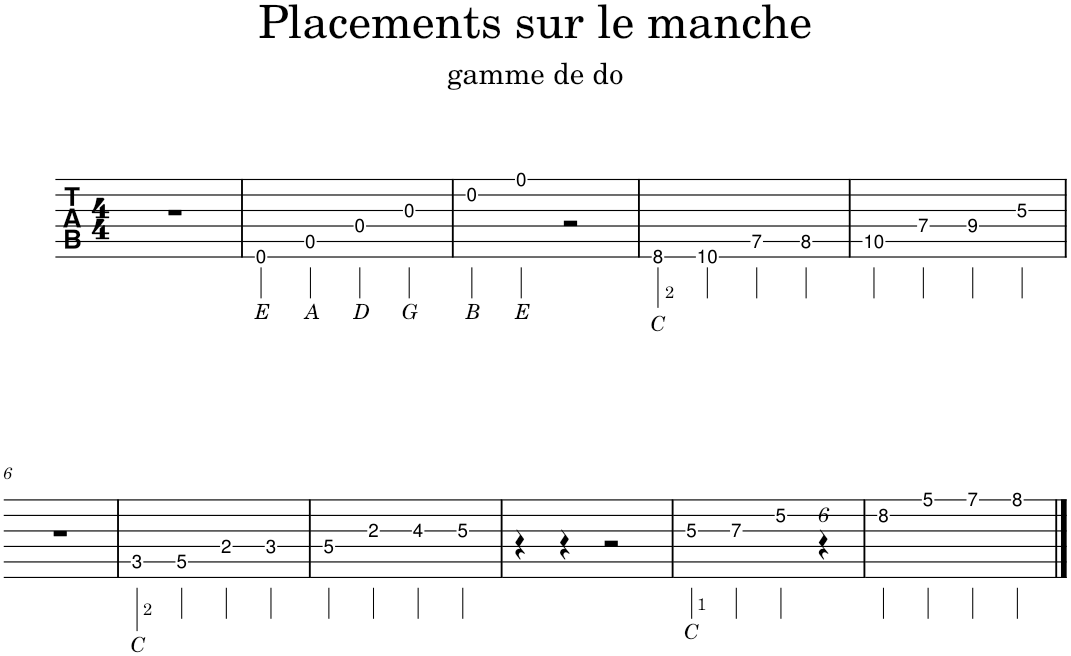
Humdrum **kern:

**kern
*part1
*staff1
*I"Guitare Classique
*I'Guit.
*stria6
*
*k[]
*M4/4
=1
1r
=2
!LO:TX:b:i:t=E
4EE\
!LO:TX:b:i:t=A
4AA\
!LO:TX:b:i:t=D
4D\
!LO:TX:b:i:t=G
4G\
=3
!LO:TX:b:i:t=B
4B\
!LO:TX:b:i:t=E
4e\
2r
=4
!LO:TX:b:i:t=C
4C\
4D\
4E\
4F\
=5
4G\
4A\
4B\
4c\
!!LO:LB:g=z
=6
1r
=7
!LO:TX:b:i:t=C
4C\
4D\
4E\
4F\
=8
4G\
4A\
4B\
4c\
=9
4r
4r
2r
=10
!LO:TX:b:i:t=C
4c\
4d\
4e\
!LO:TX:b:i:t=6
4r
=11
4g\
4a\
4b\
4cc\
==
*-
